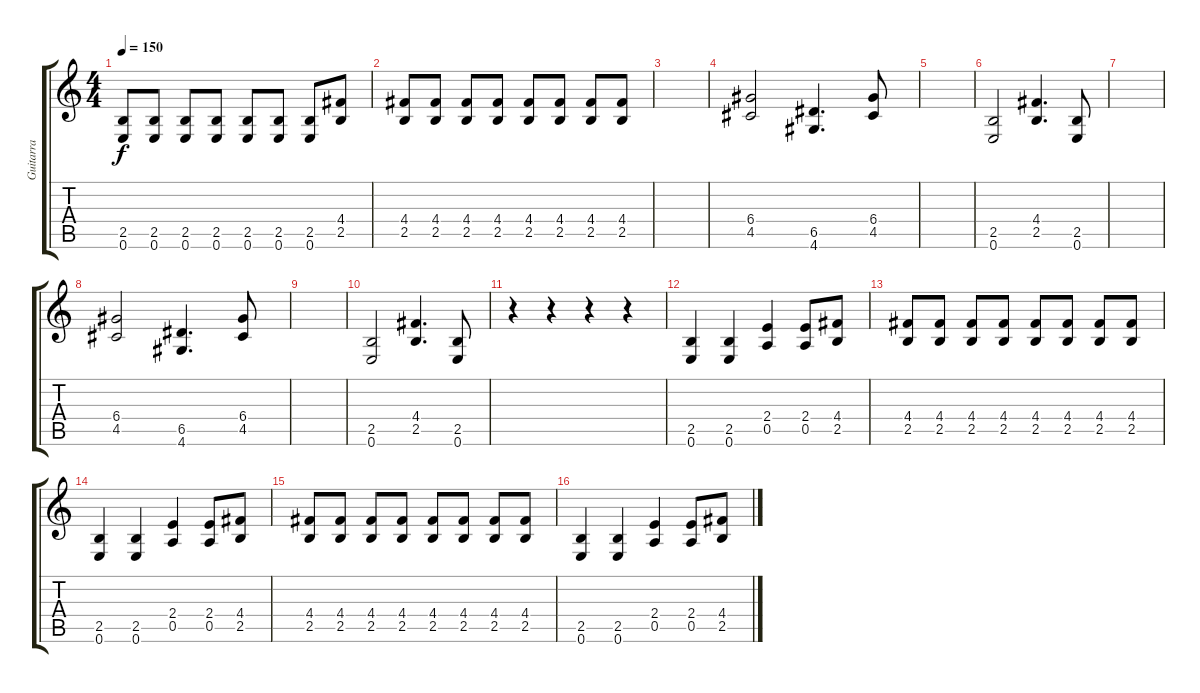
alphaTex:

\track ("Guitarra" "Guitarra") {instrument electricguitarclean}
\staff {score tabs}
\tuning (E4 B3 G3 D3 A2 E2) {hide}
\ts (4 4)
\tempo 150
\clef g2
\ks c
(2.5 0.6).8{dy f} (2.5 0.6).8 (2.5 0.6).8 (2.5 0.6).8 (2.5 0.6).8 (2.5 0.6).8 (2.5 0.6).8 (4.4 2.5).8 |
(4.4 2.5).8 (4.4 2.5).8 (4.4 2.5).8 (4.4 2.5).8 (4.4 2.5).8 (4.4 2.5).8 (4.4 2.5).8 (4.4 2.5).8 |
|
(6.4 4.5).2 (6.5 4.6).4{d} (6.4 4.5).8 |
|
(2.5 0.6).2 (4.4 2.5).4{d} (2.5 0.6).8 |
|
(6.4 4.5).2 (6.5 4.6).4{d} (6.4 4.5).8 |
|
(2.5 0.6).2 (4.4 2.5).4{d} (2.5 0.6).8 |
r.4 r.4 r.4 r.4 |
(2.5 0.6).4 (2.5 0.6).4 (2.4 0.5).4 (2.4 0.5).8 (4.4 2.5).8 |
(4.4 2.5).8 (4.4 2.5).8 (4.4 2.5).8 (4.4 2.5).8 (4.4 2.5).8 (4.4 2.5).8 (4.4 2.5).8 (4.4 2.5).8 |
(2.5 0.6).4 (2.5 0.6).4 (2.4 0.5).4 (2.4 0.5).8 (4.4 2.5).8 |
(4.4 2.5).8 (4.4 2.5).8 (4.4 2.5).8 (4.4 2.5).8 (4.4 2.5).8 (4.4 2.5).8 (4.4 2.5).8 (4.4 2.5).8 |
(2.5 0.6).4 (2.5 0.6).4 (2.4 0.5).4 (2.4 0.5).8 (4.4 2.5).8
